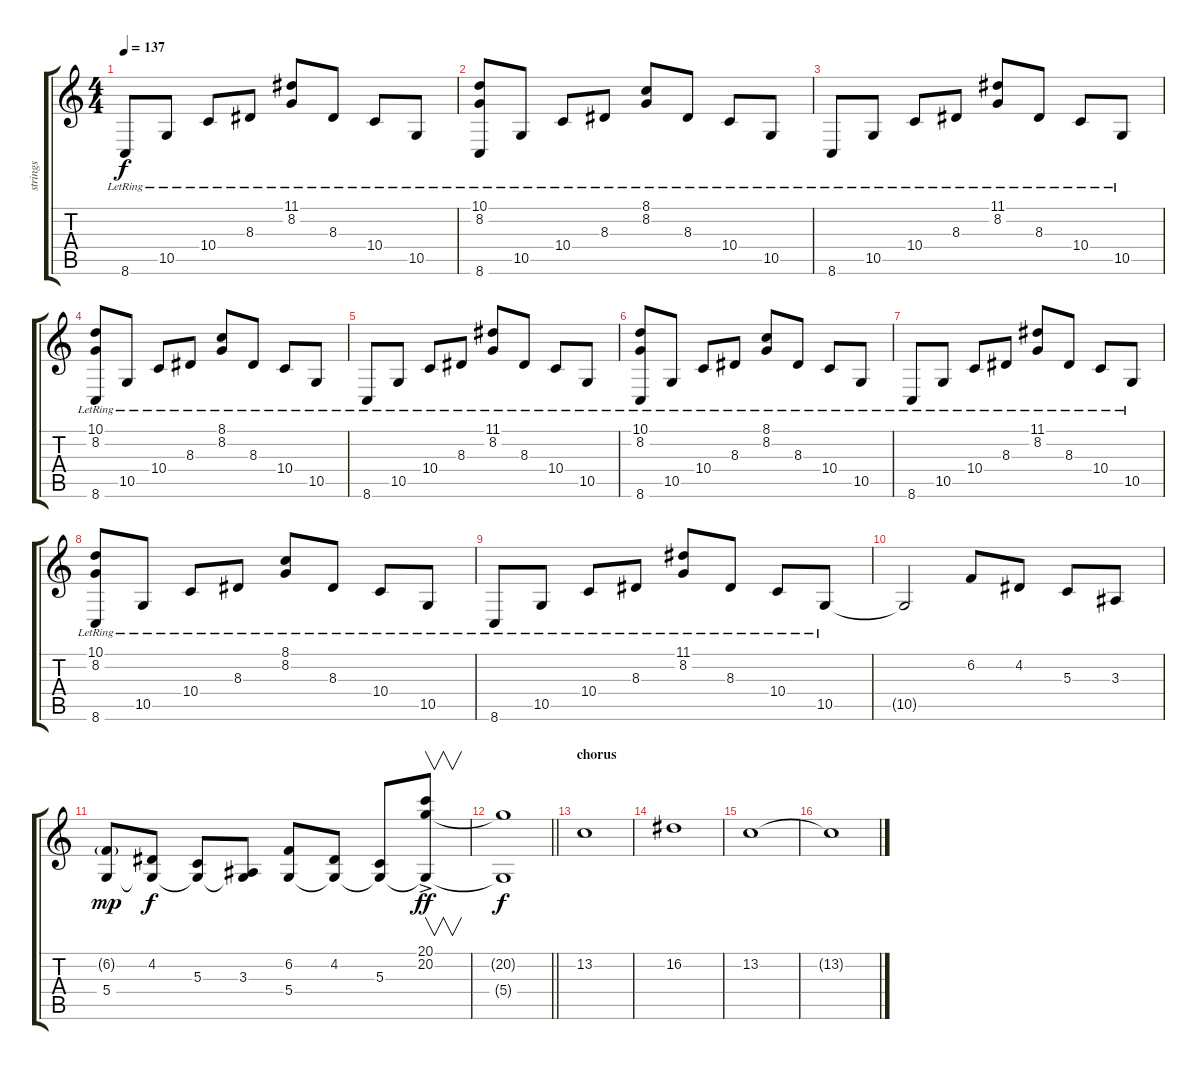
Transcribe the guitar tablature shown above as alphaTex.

\track ("strings" "strings") {instrument electricgrandpiano}
\staff {score tabs}
\tuning (E4 B3 G3 D3 A2 E2) {hide}
\ts (4 4)
\tempo 137
\clef g2
\ks c
8.6{lr}.8{dy f} 10.5{lr}.8 10.4{lr}.8 8.3{lr}.8 (11.1{lr} 8.2{lr}).8 8.3{lr}.8 10.4{lr}.8 10.5{lr}.8 |
(10.1{lr} 8.2{lr} 8.6{lr}).8 10.5{lr}.8 10.4{lr}.8 8.3{lr}.8 (8.1{lr} 8.2{lr}).8 8.3{lr}.8 10.4{lr}.8 10.5{lr}.8 |
8.6{lr}.8 10.5{lr}.8 10.4{lr}.8 8.3{lr}.8 (11.1{lr} 8.2{lr}).8 8.3{lr}.8 10.4{lr}.8 10.5{lr}.8 |
(10.1{lr} 8.2{lr} 8.6{lr}).8 10.5{lr}.8 10.4{lr}.8 8.3{lr}.8 (8.1{lr} 8.2{lr}).8 8.3{lr}.8 10.4{lr}.8 10.5{lr}.8 |
8.6{lr}.8 10.5{lr}.8 10.4{lr}.8 8.3{lr}.8 (11.1{lr} 8.2{lr}).8 8.3{lr}.8 10.4{lr}.8 10.5{lr}.8 |
(10.1{lr} 8.2{lr} 8.6{lr}).8 10.5{lr}.8 10.4{lr}.8 8.3{lr}.8 (8.1{lr} 8.2{lr}).8 8.3{lr}.8 10.4{lr}.8 10.5{lr}.8 |
8.6{lr}.8 10.5{lr}.8 10.4{lr}.8 8.3{lr}.8 (11.1{lr} 8.2{lr}).8 8.3{lr}.8 10.4{lr}.8 10.5{lr}.8 |
(10.1{lr} 8.2{lr} 8.6{lr}).8 10.5{lr}.8 10.4{lr}.8 8.3{lr}.8 (8.1{lr} 8.2{lr}).8 8.3{lr}.8 10.4{lr}.8 10.5{lr}.8 |
8.6{lr}.8 10.5{lr}.8 10.4{lr}.8 8.3{lr}.8 (11.1{lr} 8.2{lr}).8 8.3{lr}.8 10.4{lr}.8 10.5{lr}.8 |
10.5{t}.2 6.2.8{instrument distortionguitar} 4.2.8 5.3.8 3.3.8 |
(6.2{g} 5.4).8{dy mp} (4.2 5.4{t}).8{dy f} (5.3 5.4{t}).8 (3.3 5.4{t}).8 (6.2 5.4).8 (4.2 5.4{t}).8 (5.3 5.4{t}).8 (20.1 20.2{ac} 5.4{t}).8{v dy ff} |
\barLineRight lightlight
(20.2{t} 5.4{t}).1{dy f} |
\section ("" "chorus")
13.2.1{instrument synthstrings1} |
16.2.1 |
13.2.1 |
13.2{t}.1
